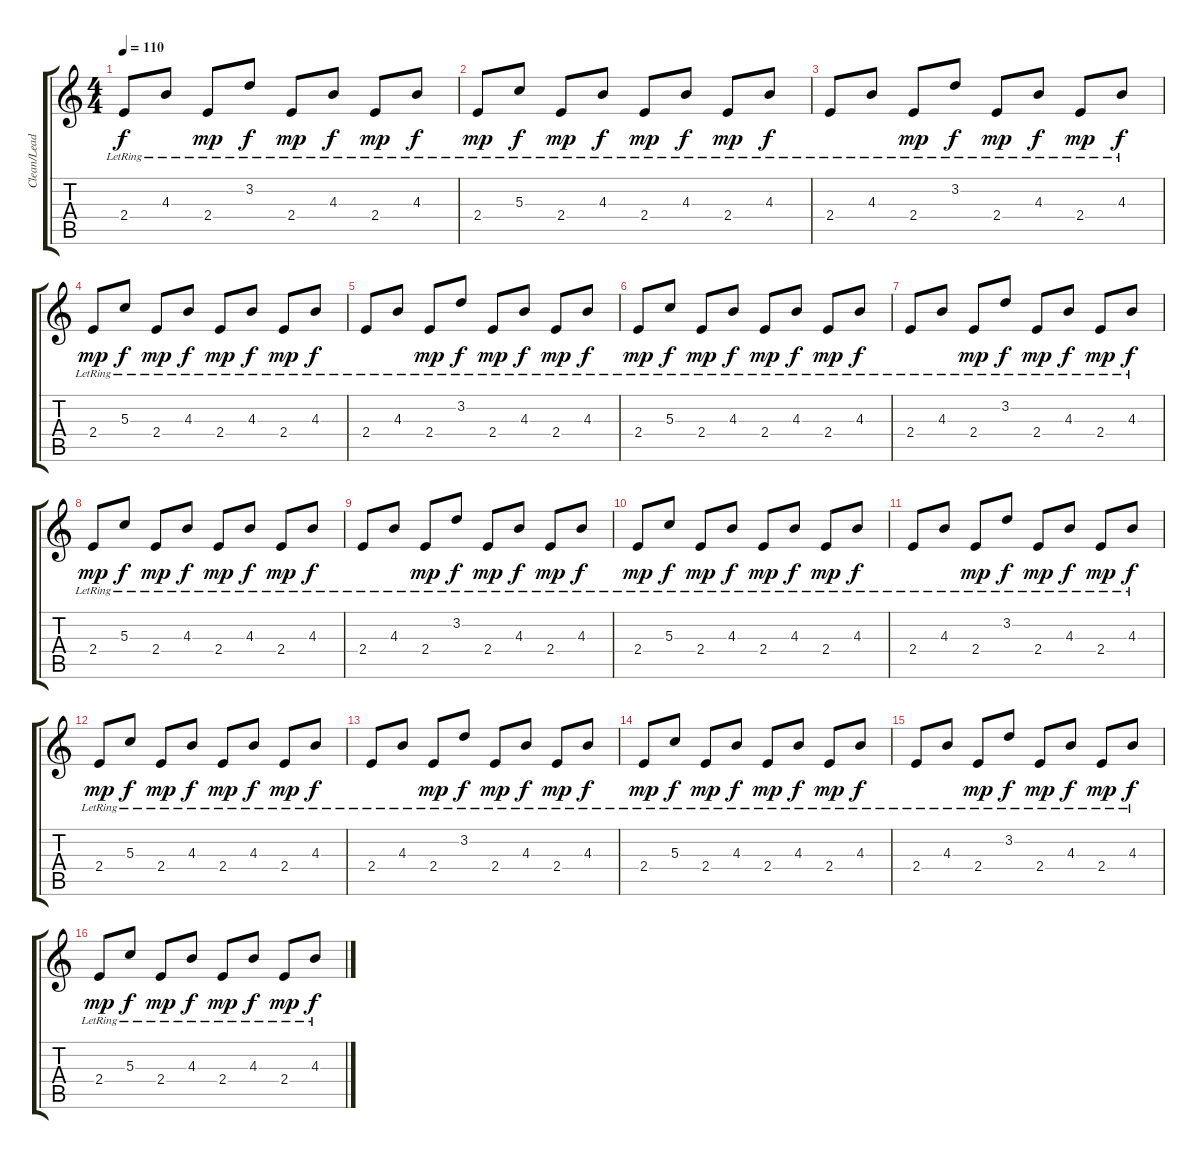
\track ("Clean/Lead Guitar" "Clean/Lead") {instrument electricguitarclean}
\staff {score tabs}
\tuning (E4 B3 G3 D3 A2 E2) {hide}
\ts (4 4)
\tempo 110
\clef g2
\ks c
2.4{lr}.8{dy f instrument electricguitarclean} 4.3{lr}.8 2.4{lr}.8{dy mp} 3.2{lr}.8{dy f} 2.4{lr}.8{dy mp} 4.3{lr}.8{dy f} 2.4{lr}.8{dy mp} 4.3{lr}.8{dy f} |
2.4{lr}.8{dy mp} 5.3{lr}.8{dy f} 2.4{lr}.8{dy mp} 4.3{lr}.8{dy f} 2.4{lr}.8{dy mp} 4.3{lr}.8{dy f} 2.4{lr}.8{dy mp} 4.3{lr}.8{dy f} |
2.4{lr}.8 4.3{lr}.8 2.4{lr}.8{dy mp} 3.2{lr}.8{dy f} 2.4{lr}.8{dy mp} 4.3{lr}.8{dy f} 2.4{lr}.8{dy mp} 4.3{lr}.8{dy f} |
2.4{lr}.8{dy mp} 5.3{lr}.8{dy f} 2.4{lr}.8{dy mp} 4.3{lr}.8{dy f} 2.4{lr}.8{dy mp} 4.3{lr}.8{dy f} 2.4{lr}.8{dy mp} 4.3{lr}.8{dy f} |
2.4{lr}.8 4.3{lr}.8 2.4{lr}.8{dy mp} 3.2{lr}.8{dy f} 2.4{lr}.8{dy mp} 4.3{lr}.8{dy f} 2.4{lr}.8{dy mp} 4.3{lr}.8{dy f} |
2.4{lr}.8{dy mp} 5.3{lr}.8{dy f} 2.4{lr}.8{dy mp} 4.3{lr}.8{dy f} 2.4{lr}.8{dy mp} 4.3{lr}.8{dy f} 2.4{lr}.8{dy mp} 4.3{lr}.8{dy f} |
2.4{lr}.8 4.3{lr}.8 2.4{lr}.8{dy mp} 3.2{lr}.8{dy f} 2.4{lr}.8{dy mp} 4.3{lr}.8{dy f} 2.4{lr}.8{dy mp} 4.3{lr}.8{dy f} |
2.4{lr}.8{dy mp} 5.3{lr}.8{dy f} 2.4{lr}.8{dy mp} 4.3{lr}.8{dy f} 2.4{lr}.8{dy mp} 4.3{lr}.8{dy f} 2.4{lr}.8{dy mp} 4.3{lr}.8{dy f} |
2.4{lr}.8 4.3{lr}.8 2.4{lr}.8{dy mp} 3.2{lr}.8{dy f} 2.4{lr}.8{dy mp} 4.3{lr}.8{dy f} 2.4{lr}.8{dy mp} 4.3{lr}.8{dy f} |
2.4{lr}.8{dy mp} 5.3{lr}.8{dy f} 2.4{lr}.8{dy mp} 4.3{lr}.8{dy f} 2.4{lr}.8{dy mp} 4.3{lr}.8{dy f} 2.4{lr}.8{dy mp} 4.3{lr}.8{dy f} |
2.4{lr}.8 4.3{lr}.8 2.4{lr}.8{dy mp} 3.2{lr}.8{dy f} 2.4{lr}.8{dy mp} 4.3{lr}.8{dy f} 2.4{lr}.8{dy mp} 4.3{lr}.8{dy f} |
2.4{lr}.8{dy mp} 5.3{lr}.8{dy f} 2.4{lr}.8{dy mp} 4.3{lr}.8{dy f} 2.4{lr}.8{dy mp} 4.3{lr}.8{dy f} 2.4{lr}.8{dy mp} 4.3{lr}.8{dy f} |
2.4{lr}.8 4.3{lr}.8 2.4{lr}.8{dy mp} 3.2{lr}.8{dy f} 2.4{lr}.8{dy mp} 4.3{lr}.8{dy f} 2.4{lr}.8{dy mp} 4.3{lr}.8{dy f} |
2.4{lr}.8{dy mp} 5.3{lr}.8{dy f} 2.4{lr}.8{dy mp} 4.3{lr}.8{dy f} 2.4{lr}.8{dy mp} 4.3{lr}.8{dy f} 2.4{lr}.8{dy mp} 4.3{lr}.8{dy f} |
2.4{lr}.8 4.3{lr}.8 2.4{lr}.8{dy mp} 3.2{lr}.8{dy f} 2.4{lr}.8{dy mp} 4.3{lr}.8{dy f} 2.4{lr}.8{dy mp} 4.3{lr}.8{dy f} |
2.4{lr}.8{dy mp} 5.3{lr}.8{dy f} 2.4{lr}.8{dy mp} 4.3{lr}.8{dy f} 2.4{lr}.8{dy mp} 4.3{lr}.8{dy f} 2.4{lr}.8{dy mp} 4.3{lr}.8{dy f}
